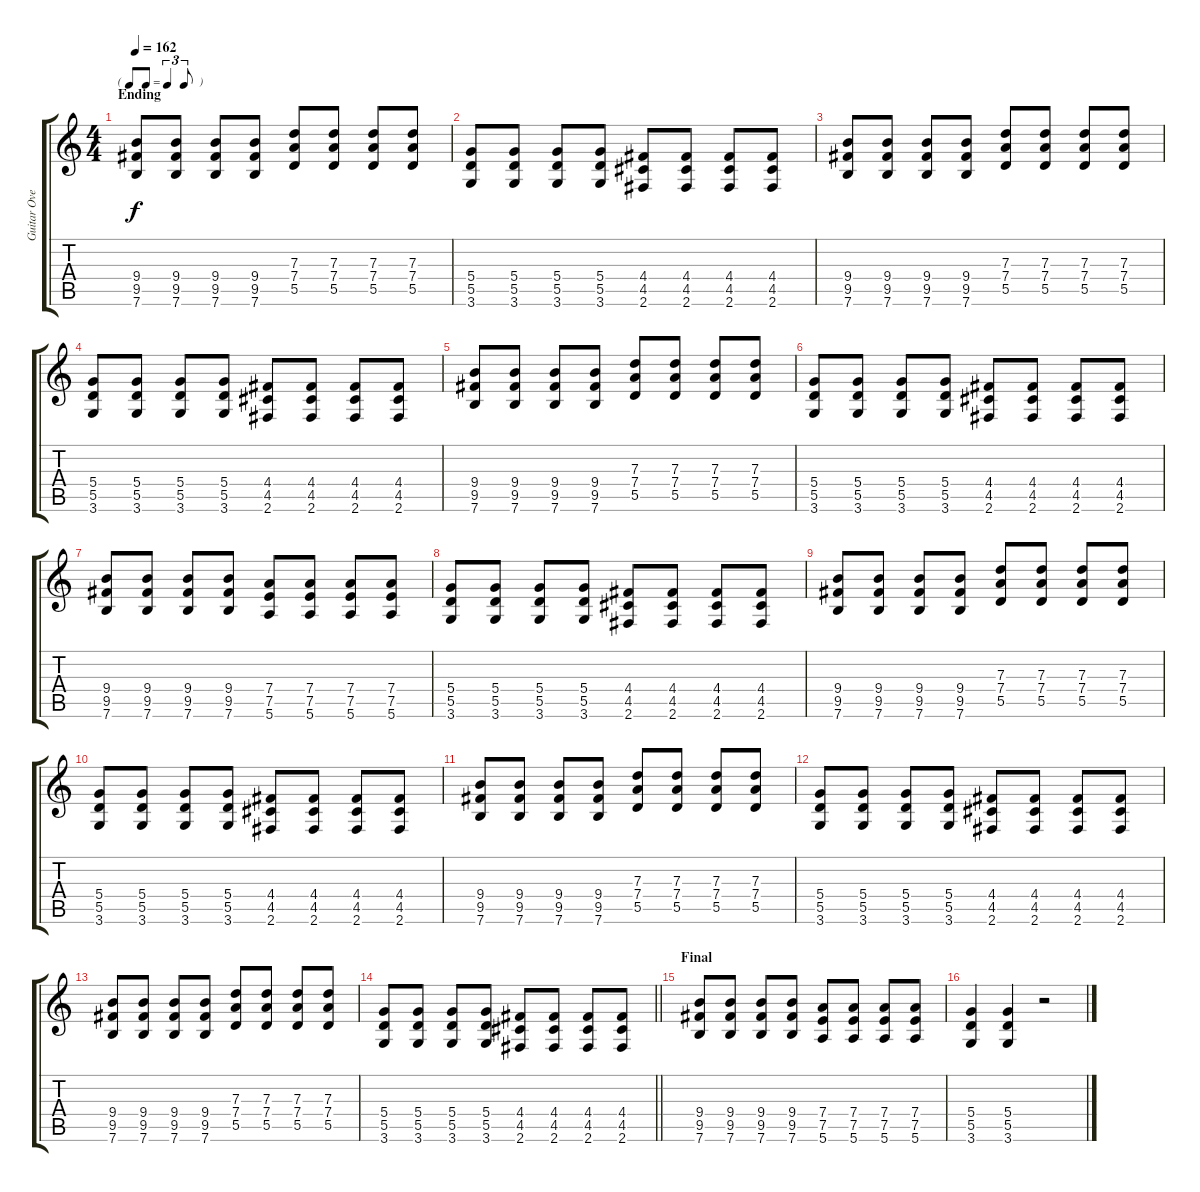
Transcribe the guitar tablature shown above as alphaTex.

\track ("Guitar Overdub" "Guitar Ove") {instrument distortionguitar}
\staff {score tabs}
\tuning (E4 B3 G3 D3 A2 E2) {hide}
\ts (4 4)
\tf triplet8th
\section ("" "Ending")
\tempo 162
\clef g2
\ks c
(9.4 9.5 7.6).8{dy f} (9.4 9.5 7.6).8 (9.4 9.5 7.6).8 (9.4 9.5 7.6).8 (7.3 7.4 5.5).8 (7.3 7.4 5.5).8 (7.3 7.4 5.5).8 (7.3 7.4 5.5).8 |
(5.4 5.5 3.6).8 (5.4 5.5 3.6).8 (5.4 5.5 3.6).8 (5.4 5.5 3.6).8 (4.4 4.5 2.6).8 (4.4 4.5 2.6).8 (4.4 4.5 2.6).8 (4.4 4.5 2.6).8 |
(9.4 9.5 7.6).8 (9.4 9.5 7.6).8 (9.4 9.5 7.6).8 (9.4 9.5 7.6).8 (7.3 7.4 5.5).8 (7.3 7.4 5.5).8 (7.3 7.4 5.5).8 (7.3 7.4 5.5).8 |
(5.4 5.5 3.6).8 (5.4 5.5 3.6).8 (5.4 5.5 3.6).8 (5.4 5.5 3.6).8 (4.4 4.5 2.6).8 (4.4 4.5 2.6).8 (4.4 4.5 2.6).8 (4.4 4.5 2.6).8 |
(9.4 9.5 7.6).8 (9.4 9.5 7.6).8 (9.4 9.5 7.6).8 (9.4 9.5 7.6).8 (7.3 7.4 5.5).8 (7.3 7.4 5.5).8 (7.3 7.4 5.5).8 (7.3 7.4 5.5).8 |
(5.4 5.5 3.6).8 (5.4 5.5 3.6).8 (5.4 5.5 3.6).8 (5.4 5.5 3.6).8 (4.4 4.5 2.6).8 (4.4 4.5 2.6).8 (4.4 4.5 2.6).8 (4.4 4.5 2.6).8 |
(9.4 9.5 7.6).8 (9.4 9.5 7.6).8 (9.4 9.5 7.6).8 (9.4 9.5 7.6).8 (7.4 7.5 5.6).8 (7.4 7.5 5.6).8 (7.4 7.5 5.6).8 (7.4 7.5 5.6).8 |
(5.4 5.5 3.6).8 (5.4 5.5 3.6).8 (5.4 5.5 3.6).8 (5.4 5.5 3.6).8 (4.4 4.5 2.6).8 (4.4 4.5 2.6).8 (4.4 4.5 2.6).8 (4.4 4.5 2.6).8 |
(9.4 9.5 7.6).8 (9.4 9.5 7.6).8 (9.4 9.5 7.6).8 (9.4 9.5 7.6).8 (7.3 7.4 5.5).8 (7.3 7.4 5.5).8 (7.3 7.4 5.5).8 (7.3 7.4 5.5).8 |
(5.4 5.5 3.6).8 (5.4 5.5 3.6).8 (5.4 5.5 3.6).8 (5.4 5.5 3.6).8 (4.4 4.5 2.6).8 (4.4 4.5 2.6).8 (4.4 4.5 2.6).8 (4.4 4.5 2.6).8 |
(9.4 9.5 7.6).8 (9.4 9.5 7.6).8 (9.4 9.5 7.6).8 (9.4 9.5 7.6).8 (7.3 7.4 5.5).8 (7.3 7.4 5.5).8 (7.3 7.4 5.5).8 (7.3 7.4 5.5).8 |
(5.4 5.5 3.6).8 (5.4 5.5 3.6).8 (5.4 5.5 3.6).8 (5.4 5.5 3.6).8 (4.4 4.5 2.6).8 (4.4 4.5 2.6).8 (4.4 4.5 2.6).8 (4.4 4.5 2.6).8 |
(9.4 9.5 7.6).8 (9.4 9.5 7.6).8 (9.4 9.5 7.6).8 (9.4 9.5 7.6).8 (7.3 7.4 5.5).8 (7.3 7.4 5.5).8 (7.3 7.4 5.5).8 (7.3 7.4 5.5).8 |
\barLineRight lightlight
(5.4 5.5 3.6).8 (5.4 5.5 3.6).8 (5.4 5.5 3.6).8 (5.4 5.5 3.6).8 (4.4 4.5 2.6).8 (4.4 4.5 2.6).8 (4.4 4.5 2.6).8 (4.4 4.5 2.6).8 |
\section ("" "Final")
(9.4 9.5 7.6).8 (9.4 9.5 7.6).8 (9.4 9.5 7.6).8 (9.4 9.5 7.6).8 (7.4 7.5 5.6).8 (7.4 7.5 5.6).8 (7.4 7.5 5.6).8 (7.4 7.5 5.6).8 |
(5.4 5.5 3.6).4 (5.4 5.5 3.6).4 r.2
